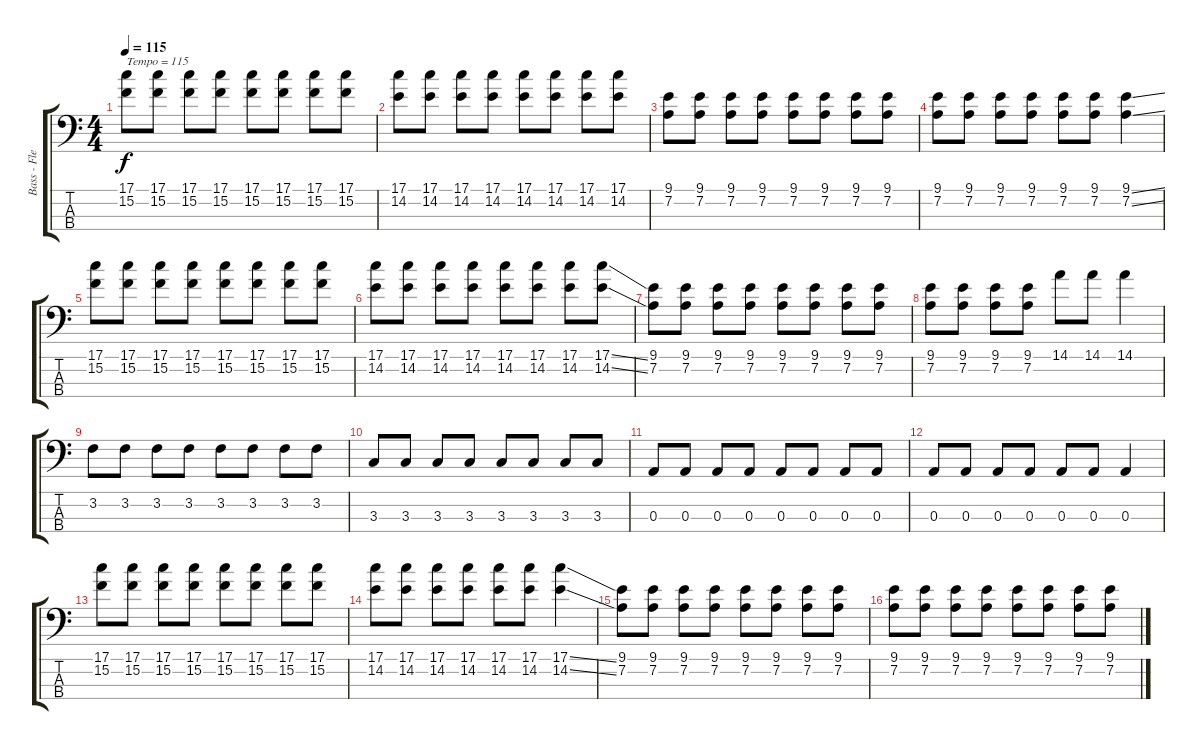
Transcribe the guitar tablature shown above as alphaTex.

\track ("Bass - Flea" "Bass - Fle") {instrument electricbassfinger}
\staff {score tabs}
\tuning (G2 D2 A1 D1) {hide}
\ts (4 4)
\tempo 115
\clef f4
\ks c
(17.1 15.2).8{txt "Tempo = 115" dy f instrument electricbassfinger} (17.1 15.2).8 (17.1 15.2).8 (17.1 15.2).8 (17.1 15.2).8 (17.1 15.2).8 (17.1 15.2).8 (17.1 15.2).8 |
(17.1 14.2).8 (17.1 14.2).8 (17.1 14.2).8 (17.1 14.2).8 (17.1 14.2).8 (17.1 14.2).8 (17.1 14.2).8 (17.1 14.2).8 |
(9.1 7.2).8 (9.1 7.2).8 (9.1 7.2).8 (9.1 7.2).8 (9.1 7.2).8 (9.1 7.2).8 (9.1 7.2).8 (9.1 7.2).8 |
(9.1 7.2).8 (9.1 7.2).8 (9.1 7.2).8 (9.1 7.2).8 (9.1 7.2).8 (9.1 7.2).8 (9.1{ss} 7.2{ss}).4 |
(17.1 15.2).8 (17.1 15.2).8 (17.1 15.2).8 (17.1 15.2).8 (17.1 15.2).8 (17.1 15.2).8 (17.1 15.2).8 (17.1 15.2).8 |
(17.1 14.2).8 (17.1 14.2).8 (17.1 14.2).8 (17.1 14.2).8 (17.1 14.2).8 (17.1 14.2).8 (17.1 14.2).8 (17.1{ss} 14.2{ss}).8 |
(9.1 7.2).8 (9.1 7.2).8 (9.1 7.2).8 (9.1 7.2).8 (9.1 7.2).8 (9.1 7.2).8 (9.1 7.2).8 (9.1 7.2).8 |
(9.1 7.2).8 (9.1 7.2).8 (9.1 7.2).8 (9.1 7.2).8 14.1.8 14.1.8 14.1.4 |
3.2.8 3.2.8 3.2.8 3.2.8 3.2.8 3.2.8 3.2.8 3.2.8 |
3.3.8 3.3.8 3.3.8 3.3.8 3.3.8 3.3.8 3.3.8 3.3.8 |
0.3.8 0.3.8 0.3.8 0.3.8 0.3.8 0.3.8 0.3.8 0.3.8 |
0.3.8 0.3.8 0.3.8 0.3.8 0.3.8 0.3.8 0.3.4 |
(17.1 15.2).8 (17.1 15.2).8 (17.1 15.2).8 (17.1 15.2).8 (17.1 15.2).8 (17.1 15.2).8 (17.1 15.2).8 (17.1 15.2).8 |
(17.1 14.2).8 (17.1 14.2).8 (17.1 14.2).8 (17.1 14.2).8 (17.1 14.2).8 (17.1 14.2).8 (17.1{ss} 14.2{ss}).4 |
(9.1 7.2).8 (9.1 7.2).8 (9.1 7.2).8 (9.1 7.2).8 (9.1 7.2).8 (9.1 7.2).8 (9.1 7.2).8 (9.1 7.2).8 |
(9.1 7.2).8 (9.1 7.2).8 (9.1 7.2).8 (9.1 7.2).8 (9.1 7.2).8 (9.1 7.2).8 (9.1 7.2).8 (9.1 7.2).8
